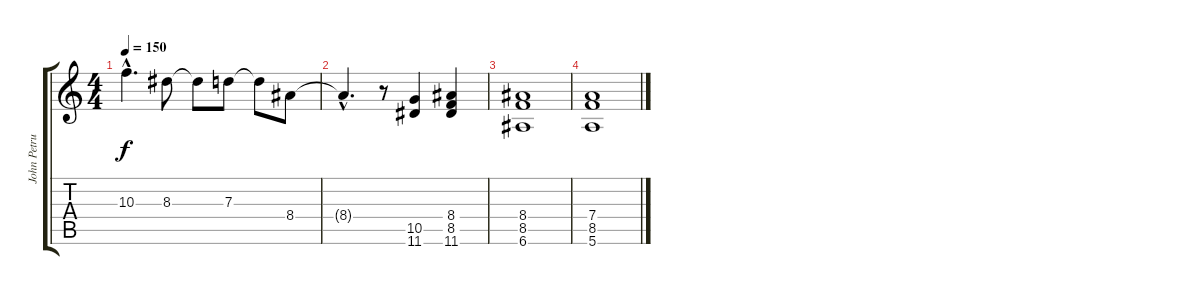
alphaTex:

\track ("John Petrucci: Rhytm" "John Petru") {instrument overdrivenguitar}
\staff {score tabs}
\tuning (E4 B3 G3 D3 A2 E2) {hide}
\ts (4 4)
\tempo 150
\clef g2
\ks c
10.3{hac}.4{d dy f} 8.3.8 8.3{t}.8 7.3.8 7.3{t}.8 8.4.8 |
8.4{hac t}.4{d} r.8 (10.5 11.6).4 (8.4 8.5 11.6).4 |
(8.4 8.5 6.6).1 |
(7.4 8.5 5.6).1
